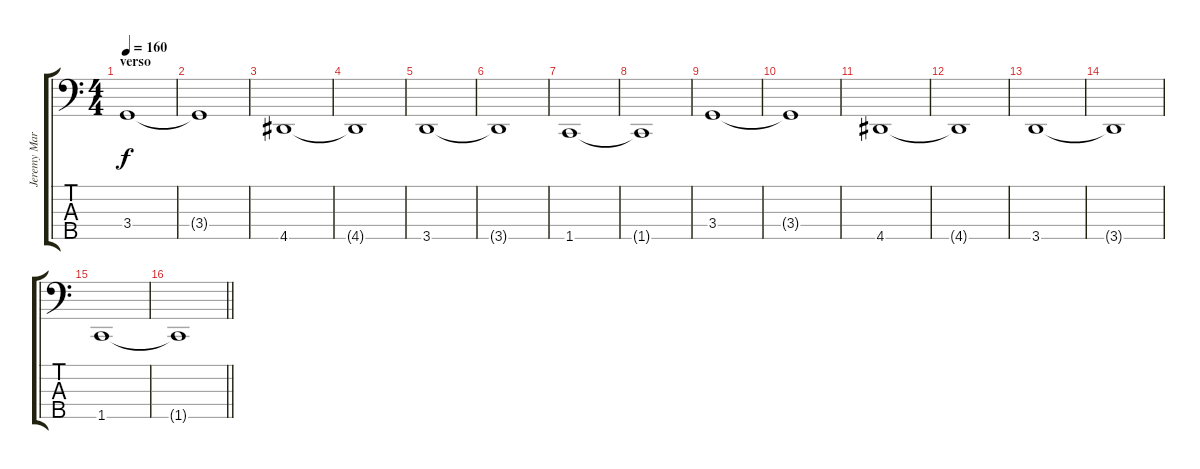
\track ("Jeremy Marshall" "Jeremy Mar") {instrument electricbassfinger}
\staff {score tabs}
\tuning (G2 D2 A1 E1 B0) {hide}
\ts (4 4)
\section ("" "verso")
\tempo 160
\clef f4
\ks c
3.4.1{dy f} |
3.4{t}.1 |
4.5.1 |
4.5{t}.1 |
3.5.1 |
3.5{t}.1 |
1.5.1 |
1.5{t}.1 |
3.4.1 |
3.4{t}.1 |
4.5.1 |
4.5{t}.1 |
3.5.1 |
3.5{t}.1 |
1.5.1 |
\barLineRight lightlight
1.5{t}.1
